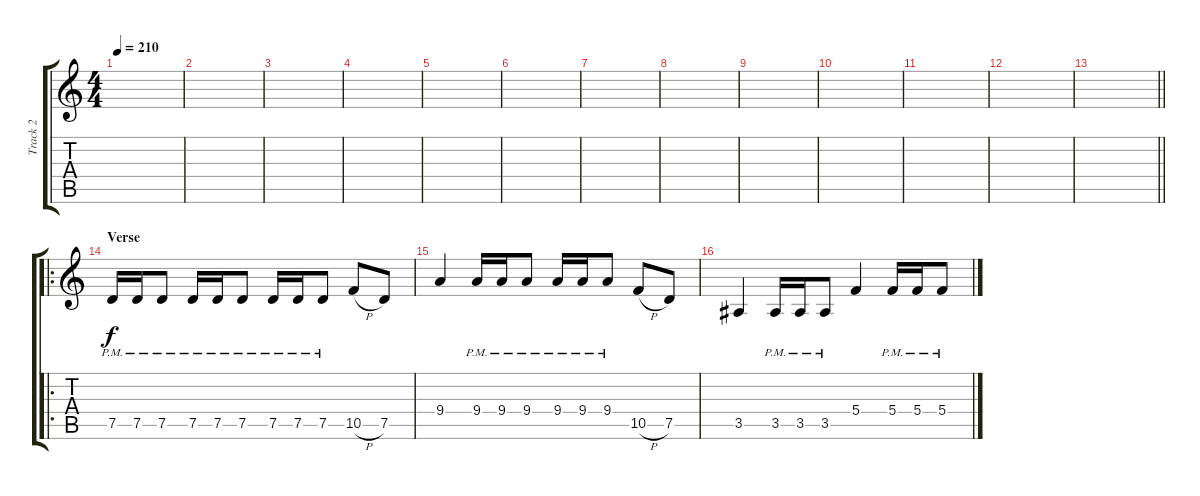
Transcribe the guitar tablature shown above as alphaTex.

\track ("Track 2" "Track 2") {instrument distortionguitar}
\staff {score tabs}
\tuning (D4 A3 F3 C3 G2 D2) {hide}
\ts (4 4)
\tempo 210
\clef g2
\ks c
|
|
|
|
|
|
|
|
|
|
|
|
\barLineRight lightlight
|
\ro
\section ("" "Verse")
7.5{pm}.16 7.5{pm}.16 7.5{pm}.8 7.5{pm}.16 7.5{pm}.16 7.5{pm}.8 7.5{pm}.16 7.5{pm}.16 7.5{pm}.8 10.5{h}.8 7.5.8 |
9.4.4 9.4{pm}.16 9.4{pm}.16 9.4{pm}.8 9.4{pm}.16 9.4{pm}.16 9.4{pm}.8 10.5{h}.8 7.5.8 |
3.5.4 3.5{pm}.16 3.5{pm}.16 3.5{pm}.8 5.4.4 5.4{pm}.16 5.4{pm}.16 5.4{pm}.8
